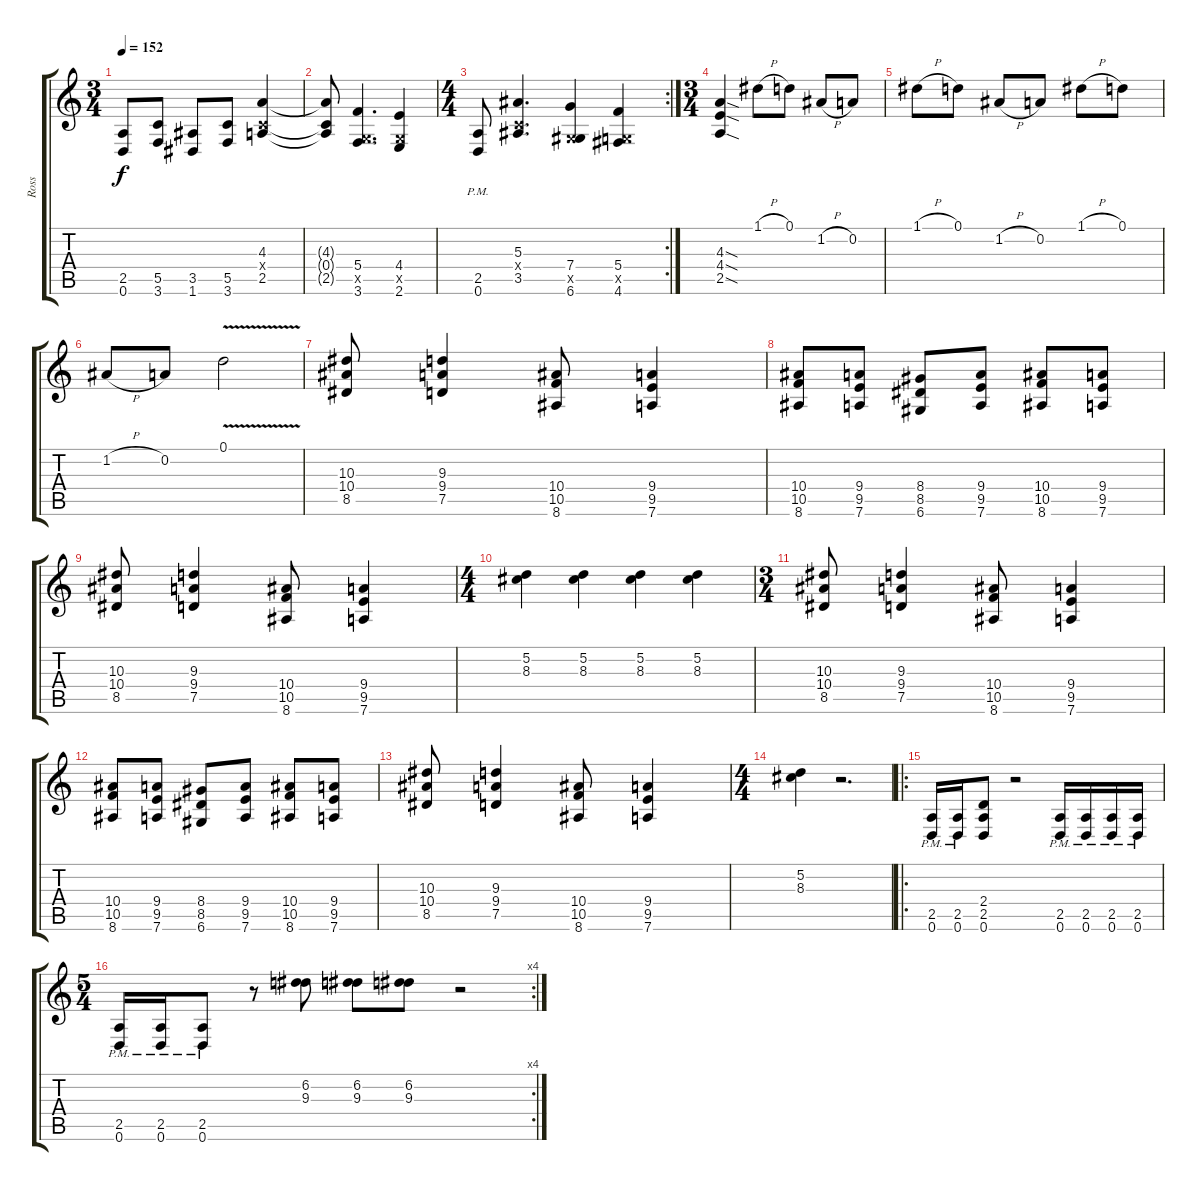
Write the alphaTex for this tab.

\track ("Ross" "Ross") {instrument overdrivenguitar}
\staff {score tabs}
\tuning (D4 A3 F3 C3 G2 D2) {hide}
\ts (3 4)
\tempo 152
\clef g2
\ks c
(2.5 0.6).8{dy f} (5.5 3.6).8 (3.5 1.6).8 (5.5 3.6).8 (4.3 0.4{x} 2.5).4 |
(4.3{t} 0.4{t} 2.5{t}).8 (5.4 0.5{x} 3.6).4{d} (4.4 0.5{x} 2.6).4 |
\rc 2
\ts (4 4)
(2.5{pm} 0.6).8 (5.3 0.4{x} 3.5).4{d} (7.4 0.5{x} 6.6).4 (5.4 0.5{x} 4.6).4 |
\ts (3 4)
(4.3{sod} 4.4{sod} 2.5{sod}).4 1.1{h}.8 0.1.8 1.2{h}.8 0.2.8 |
1.1{h}.8 0.1.8 1.2{h}.8 0.2.8 1.1{h}.8 0.1.8 |
1.2{h}.8 0.2.8 0.1{v}.2 |
(10.3 10.4 8.5).8 (9.3 9.4 7.5).4 (10.4 10.5 8.6).8 (9.4 9.5 7.6).4 |
(10.4 10.5 8.6).8 (9.4 9.5 7.6).8 (8.4 8.5 6.6).8 (9.4 9.5 7.6).8 (10.4 10.5 8.6).8 (9.4 9.5 7.6).8 |
(10.3 10.4 8.5).8 (9.3 9.4 7.5).4 (10.4 10.5 8.6).8 (9.4 9.5 7.6).4 |
\ts (4 4)
(5.2 8.3).4 (5.2 8.3).4 (5.2 8.3).4 (5.2 8.3).4 |
\ts (3 4)
(10.3 10.4 8.5).8 (9.3 9.4 7.5).4 (10.4 10.5 8.6).8 (9.4 9.5 7.6).4 |
(10.4 10.5 8.6).8 (9.4 9.5 7.6).8 (8.4 8.5 6.6).8 (9.4 9.5 7.6).8 (10.4 10.5 8.6).8 (9.4 9.5 7.6).8 |
(10.3 10.4 8.5).8 (9.3 9.4 7.5).4 (10.4 10.5 8.6).8 (9.4 9.5 7.6).4 |
\ts (4 4)
(5.2 8.3).4 r.2{d} |
\ro
(2.5{pm} 0.6).16 (2.5{pm} 0.6).16 (2.4 2.5 0.6).8 r.2 (2.5{pm} 0.6).16 (2.5{pm} 0.6).16 (2.5{pm} 0.6).16 (2.5{pm} 0.6).16 |
\rc 4
\ts (5 4)
(2.5{pm} 0.6).16 (2.5{pm} 0.6).16 (2.5{pm} 0.6).8 r.8 (6.2 9.3).8 (6.2 9.3).8 (6.2 9.3).8 r.2
